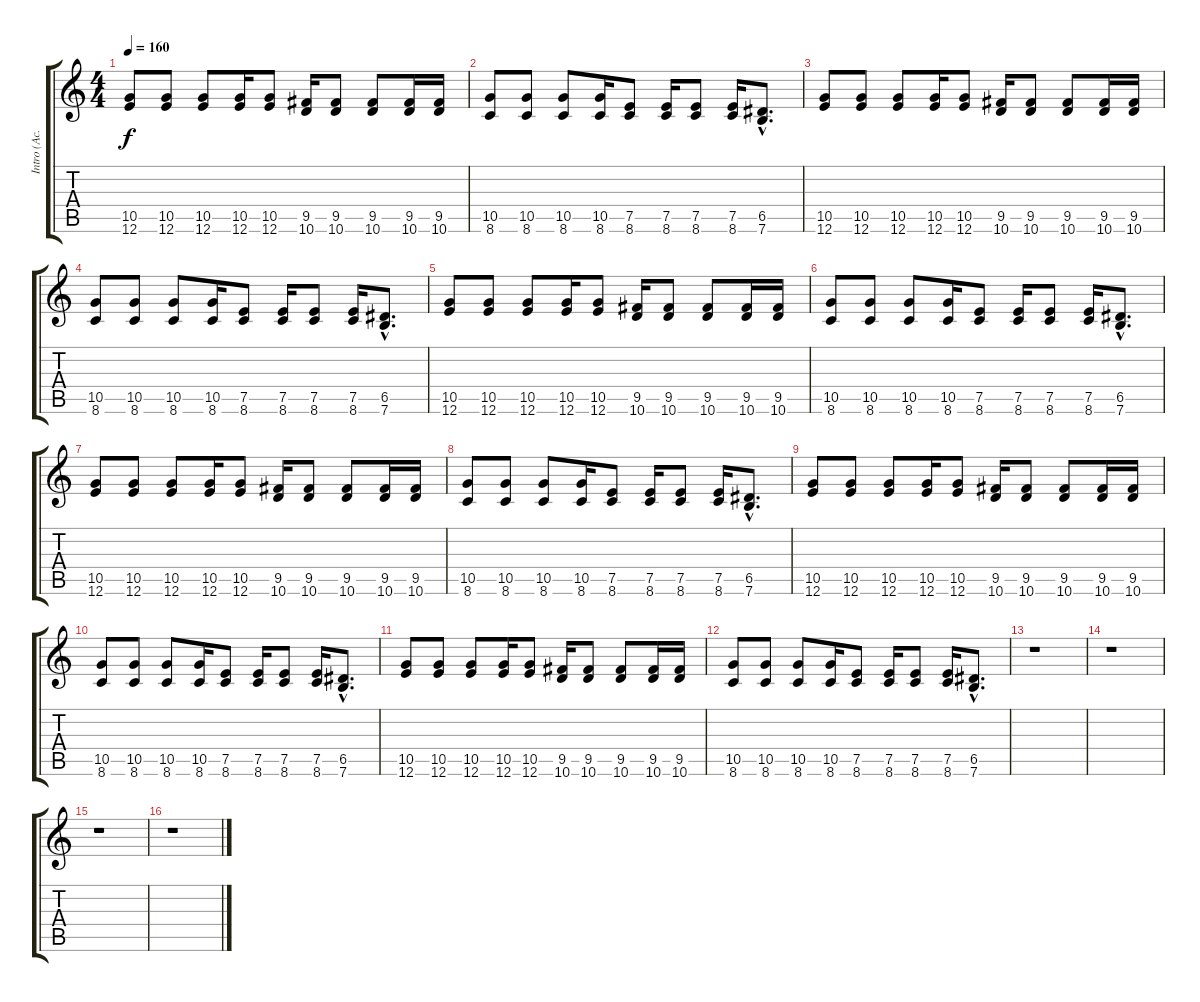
\track ("Intro (Ac. Guitar)" "Intro (Ac.") {instrument acousticguitarsteel}
\staff {score tabs}
\tuning (E4 B3 G3 D3 A2 E2) {hide}
\ts (4 4)
\tempo 160
\clef g2
\ks c
(10.5 12.6).8{dy f instrument acousticguitarsteel} (10.5 12.6).8 (10.5 12.6).8 (10.5 12.6).16 (10.5 12.6).8 (9.5 10.6).16 (9.5 10.6).8 (9.5 10.6).8 (9.5 10.6).16 (9.5 10.6).16 |
(10.5 8.6).8 (10.5 8.6).8 (10.5 8.6).8 (10.5 8.6).16 (7.5 8.6).8 (7.5 8.6).16 (7.5 8.6).8 (7.5 8.6).16 (6.5{hac} 7.6{hac}).8{d} |
(10.5 12.6).8 (10.5 12.6).8 (10.5 12.6).8 (10.5 12.6).16 (10.5 12.6).8 (9.5 10.6).16 (9.5 10.6).8 (9.5 10.6).8 (9.5 10.6).16 (9.5 10.6).16 |
(10.5 8.6).8 (10.5 8.6).8 (10.5 8.6).8 (10.5 8.6).16 (7.5 8.6).8 (7.5 8.6).16 (7.5 8.6).8 (7.5 8.6).16 (6.5{hac} 7.6{hac}).8{d} |
(10.5 12.6).8 (10.5 12.6).8 (10.5 12.6).8 (10.5 12.6).16 (10.5 12.6).8 (9.5 10.6).16 (9.5 10.6).8 (9.5 10.6).8 (9.5 10.6).16 (9.5 10.6).16 |
(10.5 8.6).8 (10.5 8.6).8 (10.5 8.6).8 (10.5 8.6).16 (7.5 8.6).8 (7.5 8.6).16 (7.5 8.6).8 (7.5 8.6).16 (6.5{hac} 7.6{hac}).8{d} |
(10.5 12.6).8 (10.5 12.6).8 (10.5 12.6).8 (10.5 12.6).16 (10.5 12.6).8 (9.5 10.6).16 (9.5 10.6).8 (9.5 10.6).8 (9.5 10.6).16 (9.5 10.6).16 |
(10.5 8.6).8 (10.5 8.6).8 (10.5 8.6).8 (10.5 8.6).16 (7.5 8.6).8 (7.5 8.6).16 (7.5 8.6).8 (7.5 8.6).16 (6.5{hac} 7.6{hac}).8{d} |
(10.5 12.6).8 (10.5 12.6).8 (10.5 12.6).8 (10.5 12.6).16 (10.5 12.6).8 (9.5 10.6).16 (9.5 10.6).8 (9.5 10.6).8 (9.5 10.6).16 (9.5 10.6).16 |
(10.5 8.6).8 (10.5 8.6).8 (10.5 8.6).8 (10.5 8.6).16 (7.5 8.6).8 (7.5 8.6).16 (7.5 8.6).8 (7.5 8.6).16 (6.5{hac} 7.6{hac}).8{d} |
(10.5 12.6).8 (10.5 12.6).8 (10.5 12.6).8 (10.5 12.6).16 (10.5 12.6).8 (9.5 10.6).16 (9.5 10.6).8 (9.5 10.6).8 (9.5 10.6).16 (9.5 10.6).16 |
(10.5 8.6).8 (10.5 8.6).8 (10.5 8.6).8 (10.5 8.6).16 (7.5 8.6).8 (7.5 8.6).16 (7.5 8.6).8 (7.5 8.6).16 (6.5{hac} 7.6{hac}).8{d} |
r.1 |
r.1 |
r.1 |
r.1
